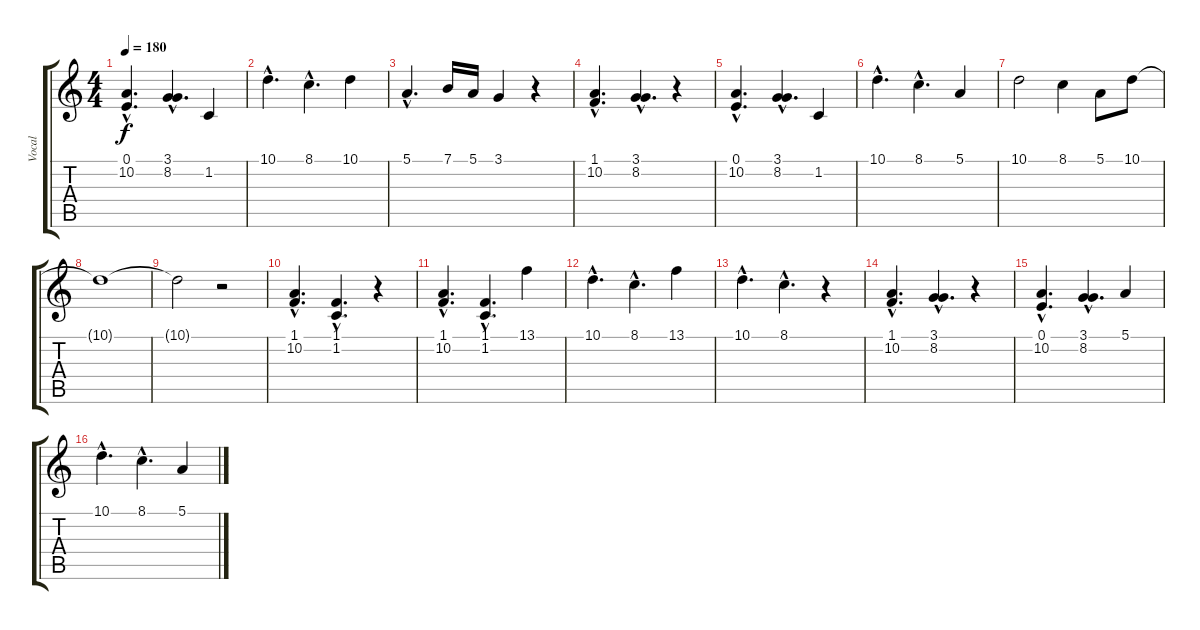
\track ("Vocal" "Vocal") {instrument lead2sawtooth}
\staff {score tabs}
\tuning (E4 B3 G3 D3 A2 E2) {hide}
\ts (4 4)
\tempo 180
\clef g2
\ks c
(0.1{hac} 10.2{hac}).4{d dy f} (3.1{hac} 8.2{hac}).4{d} 1.2.4 |
10.1{hac}.4{d} 8.1{hac}.4{d} 10.1.4 |
5.1{hac}.4{d} 7.1.16 5.1.16 3.1.4 r.4 |
(1.1{hac} 10.2{hac}).4{d} (3.1{hac} 8.2{hac}).4{d} r.4 |
(0.1{hac} 10.2{hac}).4{d} (3.1{hac} 8.2{hac}).4{d} 1.2.4 |
10.1{hac}.4{d} 8.1{hac}.4{d} 5.1.4 |
10.1.2 8.1.4 5.1.8 10.1.8 |
10.1{t}.1 |
10.1{t}.2 r.2 |
(1.1{hac} 10.2{hac}).4{d} (1.1{hac} 1.2{hac}).4{d} r.4 |
(1.1{hac} 10.2{hac}).4{d} (1.1{hac} 1.2{hac}).4{d} 13.1.4 |
10.1{hac}.4{d} 8.1{hac}.4{d} 13.1.4 |
10.1{hac}.4{d} 8.1{hac}.4{d} r.4 |
(1.1{hac} 10.2{hac}).4{d} (3.1{hac} 8.2{hac}).4{d} r.4 |
(0.1{hac} 10.2{hac}).4{d} (3.1{hac} 8.2{hac}).4{d} 5.1.4 |
10.1{hac}.4{d} 8.1{hac}.4{d} 5.1.4
